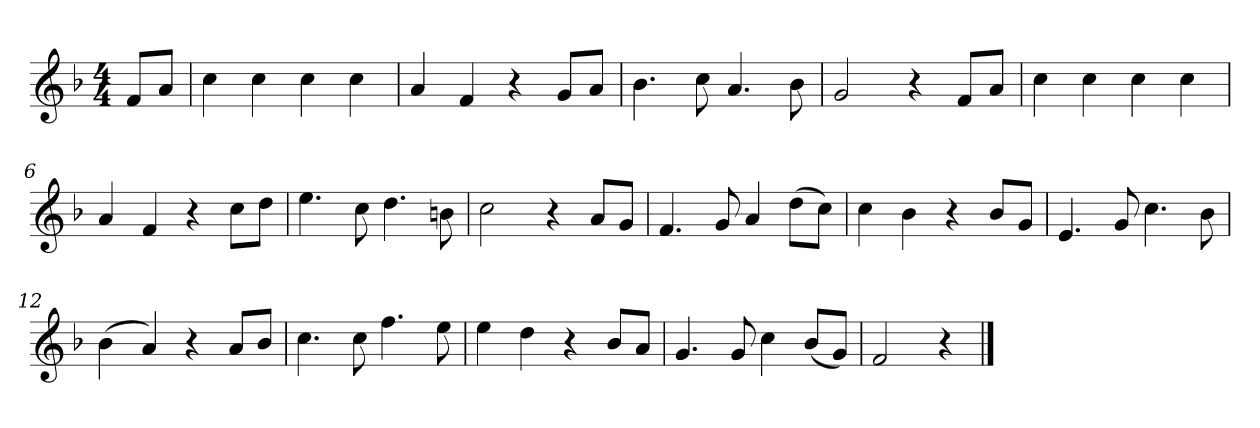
**kern
*part1
*staff1
*k[b-]
*M4/4
*MM120
=
8fL
8aJ
=1
4cc
4cc
4cc
4cc
=2
4a
4f
4r
8gL
8aJ
=3
4.b-
8cc
4.a
8b-
=4
2g
4r
8fL
8aJ
=5
4cc
4cc
4cc
4cc
=6
4a
4f
4r
8ccL
8ddJ
=7
4.ee
8cc
4.dd
8bn
=8
2cc
4r
8aL
8gJ
=9
4.f
8g
4a
(8ddL
8ccJ)
=10
4cc
4b-
4r
8b-L
8gJ
=11
4.e
8g
4.cc
8b-
=12
(4b-
4a)
4r
8aL
8b-J
=13
4.cc
8cc
4.ff
8ee
=14
4ee
4dd
4r
8b-L
8aJ
=15
4.g
8g
4cc
(8b-L
8gJ)
=16
2f
4r
==
*-
